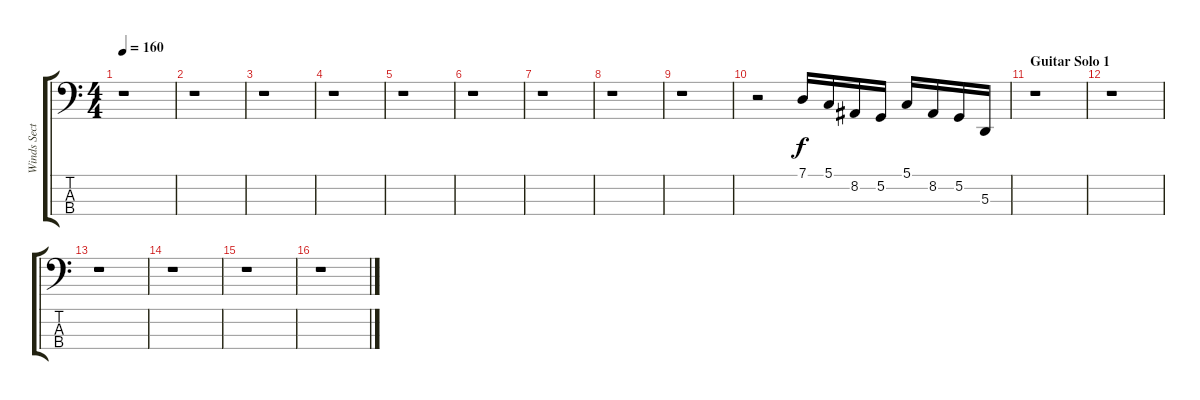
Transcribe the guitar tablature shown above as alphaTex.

\track ("Winds Section" "Winds Sect") {instrument bassoon}
\staff {score tabs}
\tuning (G2 D2 A1 E1) {hide}
\ts (4 4)
\tempo 160
\clef f4
\ks c
r.1{dy f} |
r.1 |
r.1 |
r.1 |
r.1 |
r.1 |
r.1 |
r.1 |
r.1 |
r.2 7.1.16 5.1.16 8.2.16 5.2.16 5.1.16 8.2.16 5.2.16 5.3.16 |
\section ("" "Guitar Solo 1")
r.1 |
r.1 |
r.1 |
r.1 |
r.1 |
r.1
